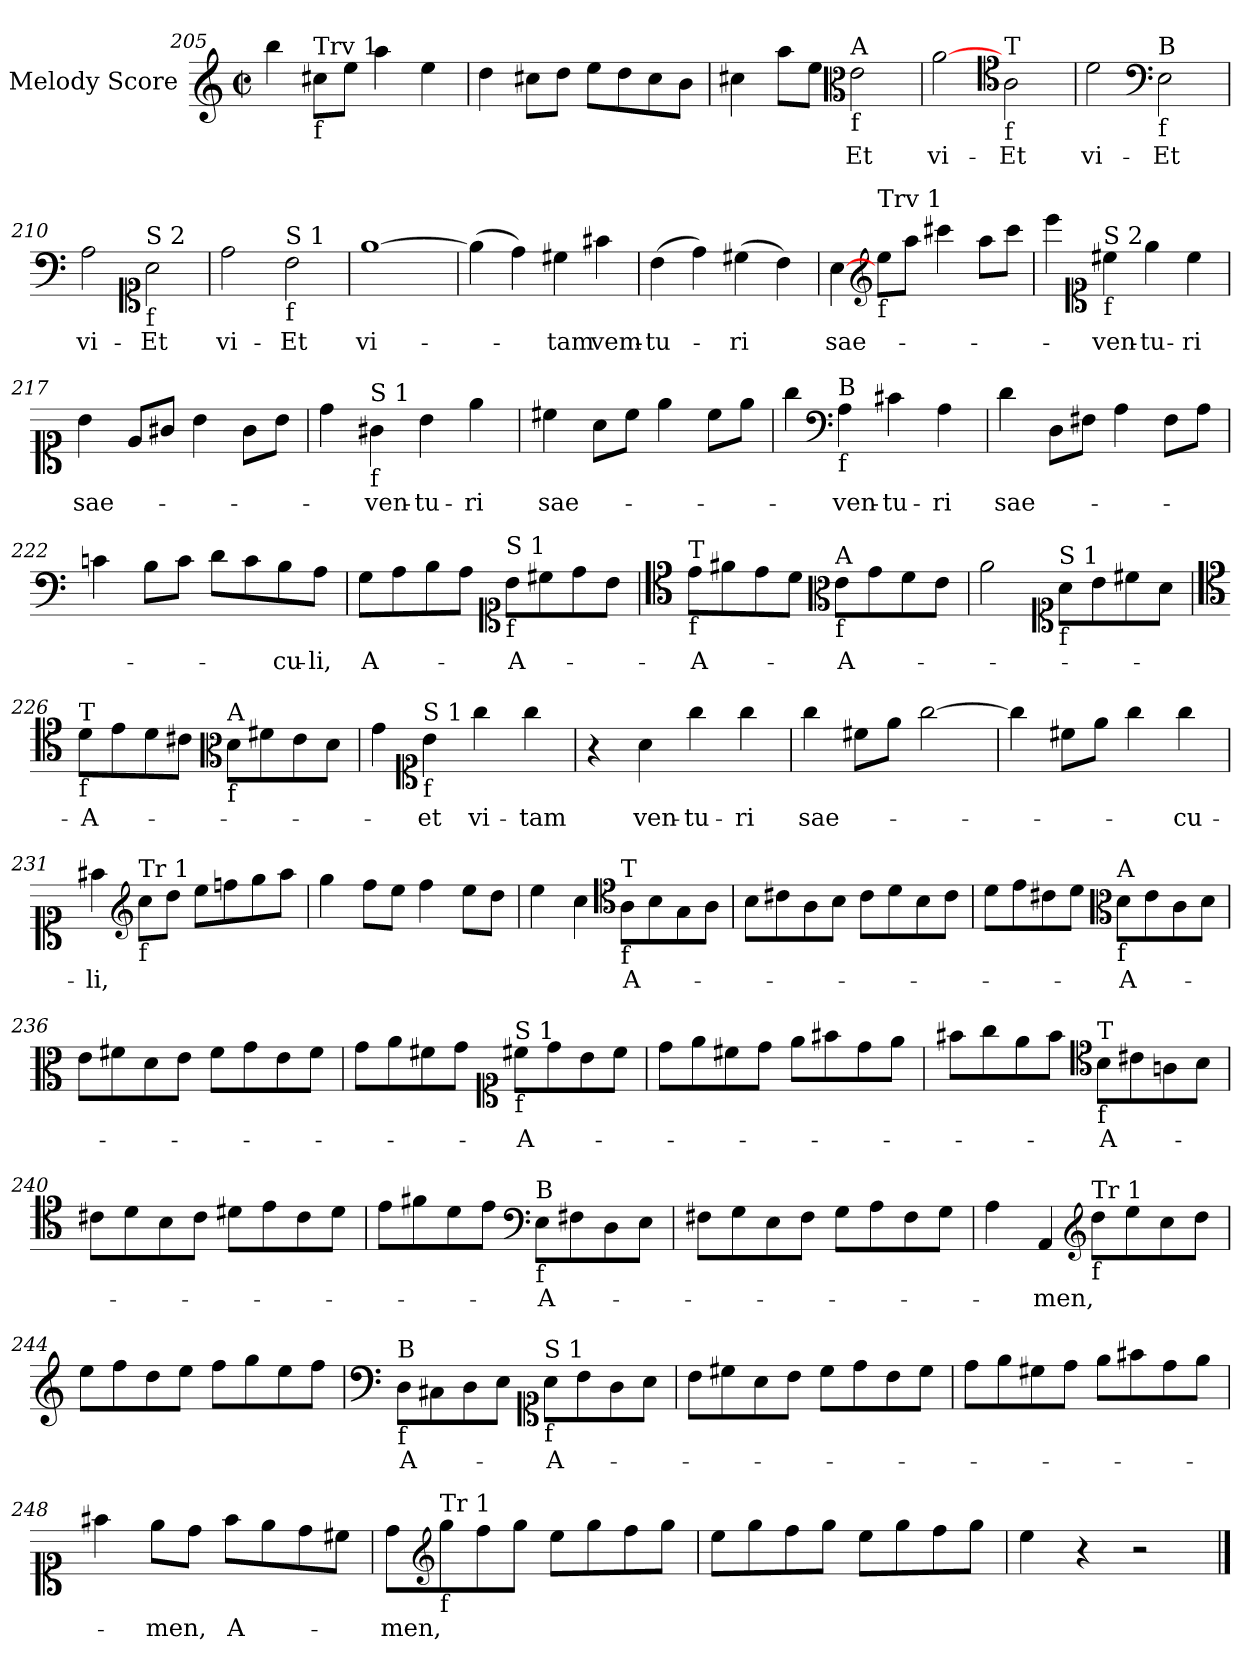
**kern	**text
*part1	*part1
*staff1	*staff1
*I"Melody Score	*
*clefG2	*
*k[]	*
*M2/2	*
*met(c|)	*
=205	=205
4bb\	.
!LO:TX:a:t=Trv 1	!
!LO:TX:b:t=f	!
8cc#\L	.
8ee\J	.
4aa\	.
4ee\	.
=206	=206
4dd\	.
8cc#\L	.
8dd\J	.
8ee\L	.
8dd\	.
8cc#\	.
8b\J	.
=207	=207
4cc#\	.
8aa\L	.
8ee\J	.
*clefC3	*
!LO:TX:a:t=A	!
!LO:TX:b:t=f	!
!	!LO:LY:b
2e\	Et
=208	=208
!	!LO:LY:b
[2a	vi-
*clefC4	*
!LO:TX:a:t=T	!
!LO:TX:b:t=f	!
!	!LO:LY:b
2A\	Et
=209	=209
!	!LO:LY:b
2d	vi-
*clefF4	*
!LO:TX:a:t=B	!
!LO:TX:b:t=f	!
!	!LO:LY:b
2E\	Et
=210	=210
!	!LO:LY:b
2A	vi-
*clefC1	*
!LO:TX:a:t=S 2	!
!LO:TX:b:t=f	!
!	!LO:LY:b
2a\	Et
=211	=211
!	!LO:LY:b
2dd	vi-
!LO:TX:a:t=S 1	!
!LO:TX:b:t=f	!
!	!LO:LY:b
2b\	Et
=212	=212
!	!LO:LY:b
[1ee	vi-
=213	=213
(4ee\]	.
4dd\)	.
!	!LO:LY:b
4cc#\	-tam
!	!LO:LY:b
4ff#\	vem-
=214	=214
!	!LO:LY:b
(4b\	-tu-
4dd\)	.
!	!LO:LY:b
(4cc#\	-ri
4b\)	.
=215	=215
!	!LO:LY:b
[4a	sae-
*clefG2	*
!LO:TX:a:t=Trv 1	!
!LO:TX:b:t=f	!
8ee\L	.
8aa\J	.
4ccc#\	.
8aa\L	.
8ccc#\J	.
=216	=216
4eee\	.
*clefC1	*
!LO:TX:a:t=S 2	!
!LO:TX:b:t=f	!
!	!LO:LY:b
4cc#\	ven-
!	!LO:LY:b
4ee\	-tu-
!	!LO:LY:b
4cc#\	-ri
=217	=217
!	!LO:LY:b
4b\	sae-
8e/L	.
8g#X/J	.
4b\	.
8g#\L	.
8b\J	.
=218	=218
4dd\	.
!LO:TX:a:t=S 1	!
!LO:TX:b:t=f	!
!	!LO:LY:b
4g#X\	ven-
!	!LO:LY:b
4b\	-tu-
!	!LO:LY:b
4ee\	-ri
=219	=219
!	!LO:LY:b
4cc#\	sae-
8a\L	.
8cc#\J	.
4ee\	.
8cc#\L	.
8ee\J	.
=220	=220
4gg\	.
*clefF4	*
!LO:TX:a:t=B	!
!LO:TX:b:t=f	!
!	!LO:LY:b
4A\	ven-
!	!LO:LY:b
4c#\	-tu-
!	!LO:LY:b
4A\	-ri
=221	=221
!	!LO:LY:b
4d\	sae-
8D\L	.
8F#\J	.
4A\	.
8F#\L	.
8A\J	.
=222	=222
4cn\	.
8B\L	.
8c\J	.
8d\L	.
8c\	.
!	!LO:LY:b
8B\	-cu-
!	!LO:LY:b
8A\J	-li,
=223	=223
!	!LO:LY:b
8G\L	A-
8A\	.
8B\	.
8A\J	.
*clefC1	*
!LO:TX:a:t=S 1	!
!LO:TX:b:t=f	!
!	!LO:LY:b
8b\L	A-
8cc#\	.
8dd\	.
8b\J	.
=224	=224
*clefC4	*
!LO:TX:a:t=T	!
!LO:TX:b:t=f	!
!	!LO:LY:b
8e\L	A-
8f#\	.
8e\	.
8d\J	.
*clefC3	*
!LO:TX:a:t=A	!
!LO:TX:b:t=f	!
!	!LO:LY:b
8e\L	A-
8g\	.
8f#\	.
8e\J	.
=225	=225
2a	.
*clefC1	*
!LO:TX:a:t=S 1	!
!LO:TX:b:t=f	!
8a\L	.
8b\	.
8cc#\	.
8a\J	.
=226	=226
*clefC4	*
!LO:TX:a:t=T	!
!LO:TX:b:t=f	!
!	!LO:LY:b
8d\L	A-
8e\	.
8d\	.
8c#\J	.
*clefC3	*
!LO:TX:a:t=A	!
!LO:TX:b:t=f	!
8d\L	.
8f#\	.
8e\	.
8d\J	.
=227	=227
4g	.
*clefC1	*
!LO:TX:a:t=S 1	!
!LO:TX:b:t=f	!
!	!LO:LY:b
4b\	et
!	!LO:LY:b
4gg\	vi-
!	!LO:LY:b
4gg\	-tam
=228	=228
4r	.
!	!LO:LY:b
4a\	ven-
!	!LO:LY:b
4gg\	-tu-
!	!LO:LY:b
4gg\	-ri
=229	=229
!	!LO:LY:b
4gg\	sae-
8cc#\L	.
8ee\J	.
[2gg\	.
=230	=230
4gg\]	.
8cc#\L	.
8ee\J	.
4gg\	.
!	!LO:LY:b
4gg\	-cu-
=231	=231
!	!LO:LY:b
4ff#\	-li,
*clefG2	*
!LO:TX:a:t=Tr 1	!
!LO:TX:b:t=f	!
8cc\L	.
8dd\J	.
8ee\L	.
8ff\	.
8gg\	.
8aa\J	.
=232	=232
4gg\	.
8ff\L	.
8ee\J	.
4ff\	.
8ee\L	.
8dd\J	.
=233	=233
4ee\	.
4cc\	.
*clefC4	*
!LO:TX:a:t=T	!
!LO:TX:b:t=f	!
!	!LO:LY:b
8A\L	A-
8B\	.
8G\	.
8A\J	.
=234	=234
8B\L	.
8c#\	.
8A\	.
8B\J	.
8c#\L	.
8d\	.
8B\	.
8c#\J	.
=235	=235
8d\L	.
8e\	.
8c#\	.
8d\J	.
*clefC3	*
!LO:TX:a:t=A	!
!LO:TX:b:t=f	!
!	!LO:LY:b
8d\L	A-
8e\	.
8c#\	.
8d\J	.
=236	=236
8e\L	.
8f#\	.
8d\	.
8e\J	.
8f#\L	.
8g\	.
8e\	.
8f#\J	.
=237	=237
8g\L	.
8a\	.
8f#\	.
8g\J	.
*clefC1	*
!LO:TX:a:t=S 1	!
!LO:TX:b:t=f	!
!	!LO:LY:b
8cc#\L	A-
8dd\	.
8b\	.
8cc#\J	.
=238	=238
8dd\L	.
8ee\	.
8cc#\	.
8dd\J	.
8ee\L	.
8ff#\	.
8dd\	.
8ee\J	.
=239	=239
8ff#\L	.
8gg\	.
8ee\	.
8ff#\J	.
*clefC4	*
!LO:TX:a:t=T	!
!LO:TX:b:t=f	!
!	!LO:LY:b
8B\L	A-
8c#\	.
8An\	.
8B\J	.
=240	=240
8c#\L	.
8d\	.
8B\	.
8c#\J	.
8d#X\L	.
8e\	.
8c#\	.
8d#\J	.
=241	=241
8e\L	.
8f#\	.
8d\	.
8e\J	.
*clefF4	*
!LO:TX:a:t=B	!
!LO:TX:b:t=f	!
!	!LO:LY:b
8E\L	A-
8F#\	.
8D\	.
8E\J	.
=242	=242
8F#\L	.
8G\	.
8E\	.
8F#\J	.
8G\L	.
8A\	.
8F#\	.
8G\J	.
=243	=243
4A\	.
!	!LO:LY:b
4AA/	-men,
*clefG2	*
!LO:TX:a:t=Tr 1	!
!LO:TX:b:t=f	!
8dd\L	.
8ee\	.
8cc\	.
8dd\J	.
=244	=244
8ee\L	.
8ff\	.
8dd\	.
8ee\J	.
8ff\L	.
8gg\	.
8ee\	.
8ff\J	.
=245	=245
*clefF4	*
!LO:TX:a:t=B	!
!LO:TX:b:t=f	!
!	!LO:LY:b
8D\L	A-
8C#\	.
8D\	.
8E\J	.
*clefC1	*
!LO:TX:a:t=S 1	!
!LO:TX:b:t=f	!
!	!LO:LY:b
8a\L	A-
8b\	.
8g\	.
8a\J	.
=246	=246
8b\L	.
8cc#\	.
8a\	.
8b\J	.
8cc#\L	.
8dd\	.
8b\	.
8cc#\J	.
=247	=247
8dd\L	.
8ee\	.
8cc#\	.
8dd\J	.
8ee\L	.
8ff#\	.
8dd\	.
8ee\J	.
=248	=248
4ff#\	.
!	!LO:LY:b
8ee\L	-men,
8dd\J	.
!	!LO:LY:b
8ff#\L	A-
8ee\	.
8dd\	.
8cc#\J	.
=249	=249
!	!LO:LY:b
8dd\L	-men,
*clefG2	*
!LO:TX:a:t=Tr 1	!
!LO:TX:b:t=f	!
8gg\	.
8ff\	.
8gg\J	.
8ee\L	.
8gg\	.
8ff\	.
8gg\J	.
=250	=250
8ee\L	.
8gg\	.
8ff\	.
8gg\J	.
8ee\L	.
8gg\	.
8ff\	.
8gg\J	.
=251	=251
4ee\	.
4r	.
2r	.
==	==
*-	*-
